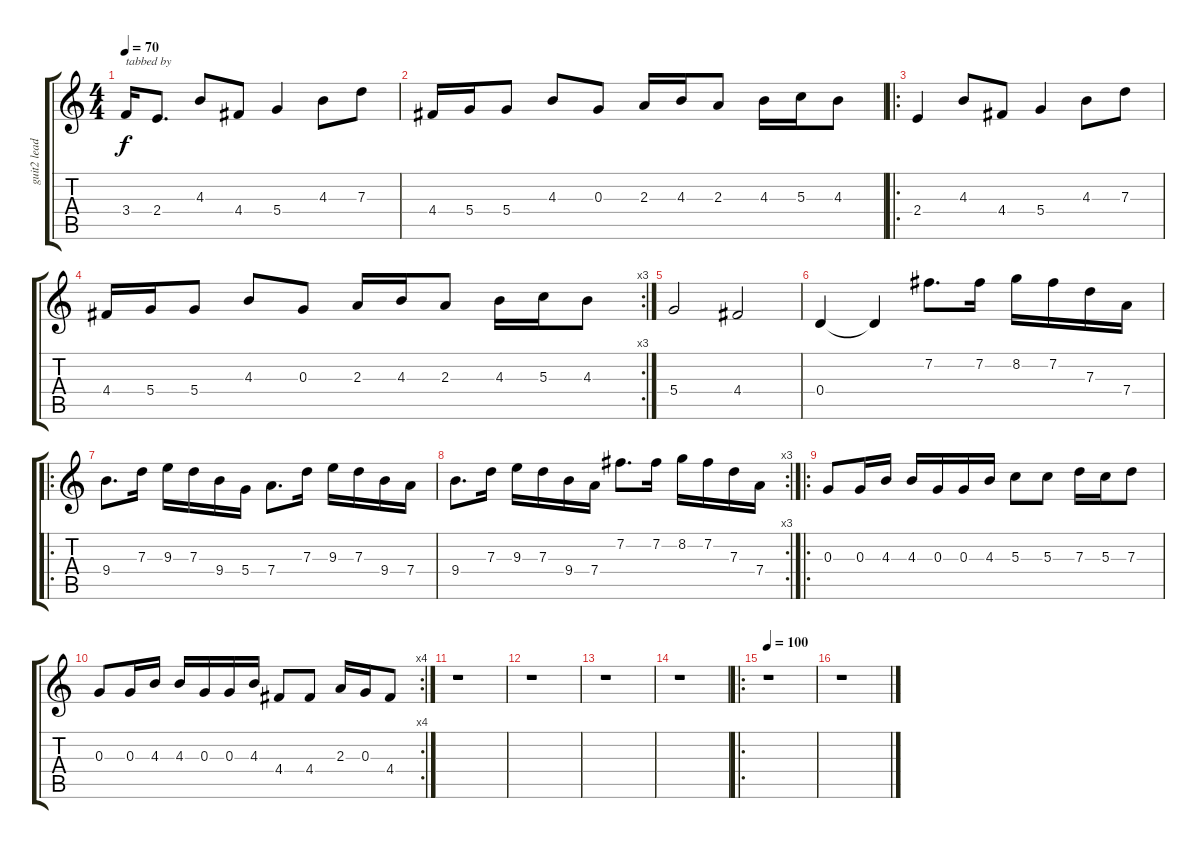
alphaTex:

\track ("guit2 lead1" "guit2 lead") {instrument distortionguitar}
\staff {score tabs}
\tuning (E4 B3 G3 D3 A2 E2) {hide}
\ts (4 4)
\tempo 70
\clef g2
\ks c
3.4.16{txt "tabbed by" dy f instrument distortionguitar} 2.4.8{d} 4.3.8 4.4.8 5.4.4 4.3.8 7.3.8 |
4.4.16 5.4.16 5.4.8 4.3.8 0.3.8 2.3.16 4.3.16 2.3.8 4.3.16 5.3.16 4.3.8 |
\ro
2.4.4 4.3.8 4.4.8 5.4.4 4.3.8 7.3.8 |
\rc 3
4.4.16 5.4.16 5.4.8 4.3.8 0.3.8 2.3.16 4.3.16 2.3.8 4.3.16 5.3.16 4.3.8 |
5.4.2 4.4.2 |
0.4.4 0.4{t}.4 7.2.8{d} 7.2.16 8.2.16 7.2.16 7.3.16 7.4.16 |
\ro
9.4.8{d} 7.3.16 9.3.16 7.3.16 9.4.16 5.4.16 7.4.8{d} 7.3.16 9.3.16 7.3.16 9.4.16 7.4.16 |
\rc 3
9.4.8{d} 7.3.16 9.3.16 7.3.16 9.4.16 7.4.16 7.2.8{d} 7.2.16 8.2.16 7.2.16 7.3.16 7.4.16 |
\ro
0.3.8 0.3.16 4.3.16 4.3.16 0.3.16 0.3.16 4.3.16 5.3.8 5.3.8 7.3.16 5.3.16 7.3.8 |
\rc 4
0.3.8 0.3.16 4.3.16 4.3.16 0.3.16 0.3.16 4.3.16 4.4.8 4.4.8 2.3.16 0.3.16 4.4.8 |
r.1 |
r.1 |
r.1 |
r.1 |
\ro
\tempo 100
r.1 |
r.1
